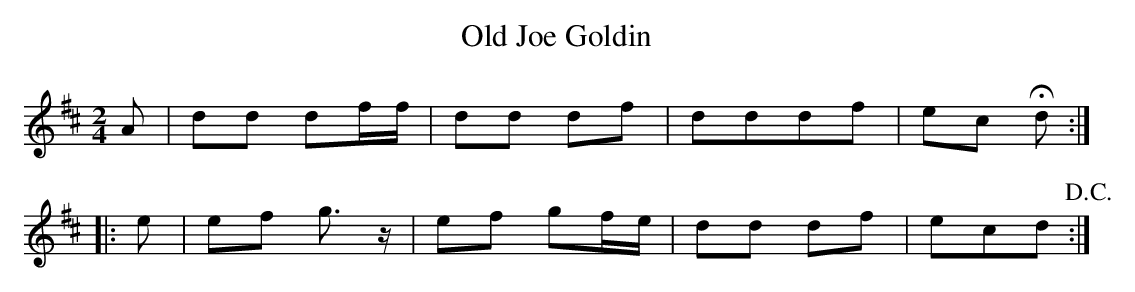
X:1
T:Old Joe Goldin
M:2/4
L:1/8
K:D
A|dd df/f/|dd df|dddf|ec !fermata!d!Fine!:|
|:e|ef g>z|ef gf/e/|dd df|ecd !D.C.!:|]
